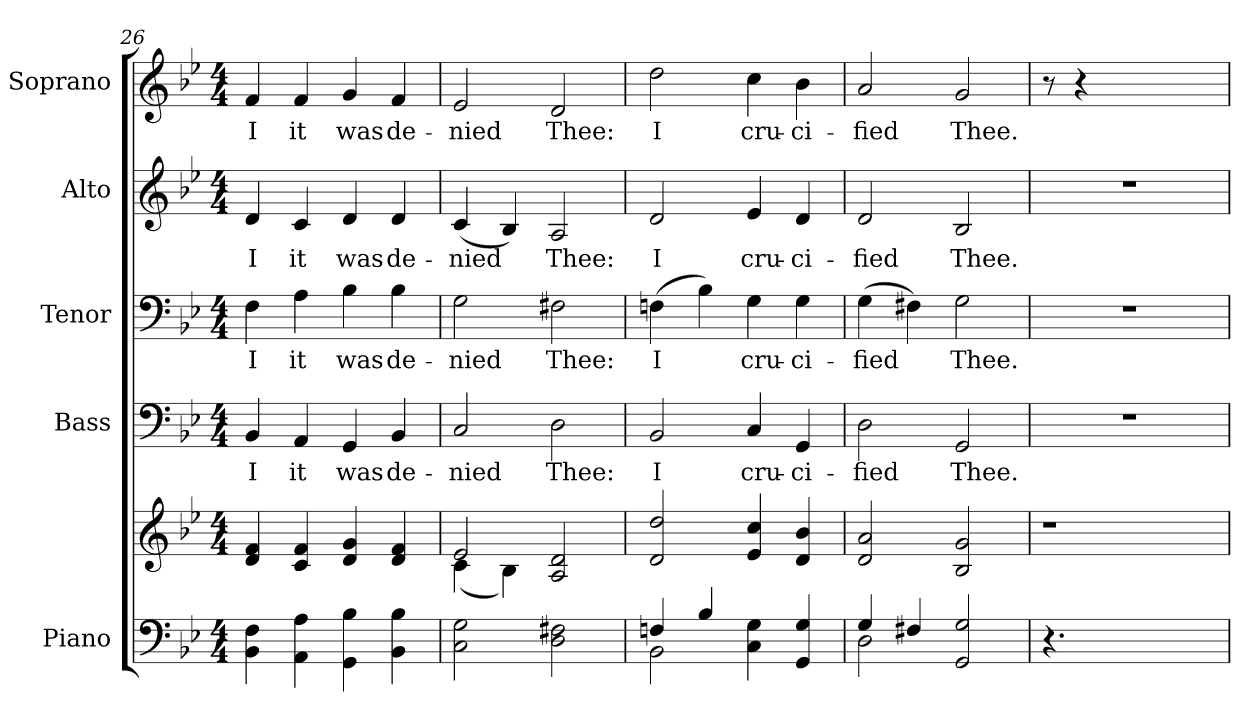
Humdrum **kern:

**kern	**kern	**kern	**text	**kern	**text	**kern	**text	**kern	**text
*part5	*part5	*part4	*part4	*part3	*part3	*part2	*part2	*part1	*part1
*staff6	*staff5	*staff4	*staff4	*staff3	*staff3	*staff2	*staff2	*staff1	*staff1
*I"Piano	*	*I"Bass	*	*I"Tenor	*	*I"Alto	*	*I"Soprano	*
*I'Pno.	*	*I'B.	*	*I'T.	*	*I'A.	*	*I'S.	*
!!LO:PB:g=z
*clefF4	*clefG2	*clefF4	*	*clefF4	*	*clefG2	*	*clefG2	*
*k[b-e-]	*k[b-e-]	*k[b-e-]	*	*k[b-e-]	*	*k[b-e-]	*	*k[b-e-]	*
*B-:	*B-:	*B-:	*	*B-:	*	*B-:	*	*B-:	*
*M4/4	*M4/4	*M4/4	*	*M4/4	*	*M4/4	*	*M4/4	*
=26	=26	=26	=26	=26	=26	=26	=26	=26	=26
!	!	!	!LO:LY:b:color=#000000	!	!	!	!	!	!
!	!	!	!	!	!LO:LY:b:color=#000000	!	!	!	!
!	!	!	!	!	!	!	!LO:LY:b:color=#000000	!	!
!	!	!	!	!	!	!	!	!	!LO:LY:b:color=#000000
4BB-i\ 4Fi	4di/ 4fi	4BB-i/	I	4Fi\	I	4di/	I	4fi/	I
!	!	!	!LO:LY:b:color=#000000	!	!	!	!	!	!
!	!	!	!	!	!LO:LY:b:color=#000000	!	!	!	!
!	!	!	!	!	!	!	!LO:LY:b:color=#000000	!	!
!	!	!	!	!	!	!	!	!	!LO:LY:b:color=#000000
4AAi\ 4Ai	4ci/ 4fi	4AAi/	it	4Ai\	it	4ci/	it	4fi/	it
!	!	!	!LO:LY:b:color=#000000	!	!	!	!	!	!
!	!	!	!	!	!LO:LY:b:color=#000000	!	!	!	!
!	!	!	!	!	!	!	!LO:LY:b:color=#000000	!	!
!	!	!	!	!	!	!	!	!	!LO:LY:b:color=#000000
4GGi\ 4B-i	4di/ 4gi	4GGi/	was	4B-i\	was	4di/	was	4gi/	was
!	!	!	!LO:LY:b:color=#000000	!	!	!	!	!	!
!	!	!	!	!	!LO:LY:b:color=#000000	!	!	!	!
!	!	!	!	!	!	!	!LO:LY:b:color=#000000	!	!
!	!	!	!	!	!	!	!	!	!LO:LY:b:color=#000000
4BB-i\ 4B-i	4di/ 4fi	4BB-i/	de-	4B-i\	de-	4di/	de-	4fi/	de-
=27	=27	=27	=27	=27	=27	=27	=27	=27	=27
*	*^	*	*	*	*	*	*	*	*
!	!	!	!	!LO:LY:b:color=#000000	!	!	!	!	!	!
!	!	!	!	!	!	!LO:LY:b:color=#000000	!	!	!	!
!	!	!	!	!	!	!	!	!LO:LY:b:color=#000000	!	!
!	!	!	!	!	!	!	!	!	!	!LO:LY:b:color=#000000
2Ci\ 2Gi	2e-i/	(4ci\	2Ci/	-nied	2Gi\	-nied	(4ci/	-nied	2e-i/	-nied
.	.	4B-i\)	.	.	.	.	4B-i/)	.	.	.
!	!	!	!	!LO:LY:b:color=#000000	!	!	!	!	!	!
!	!	!	!	!	!	!LO:LY:b:color=#000000	!	!	!	!
!	!	!	!	!	!	!	!	!LO:LY:b:color=#000000	!	!
!	!	!	!	!	!	!	!	!	!	!LO:LY:b:color=#000000
2Di\ 2F#Xi	2Ai/ 2di	2ryy	2Di\	Thee:	2F#Xi\	Thee:	2Ai/	Thee:	2di/	Thee:
*	*v	*v	*	*	*	*	*	*	*	*
!!LO:PB:g=z
=28	=28	=28	=28	=28	=28	=28	=28	=28	=28
*^	*	*	*	*	*	*	*	*	*
*	*	*^	*	*	*	*	*	*	*	*
!	!	!	!	!	!LO:LY:b:color=#000000	!	!	!	!	!	!
*	*	*v	*v	*	*	*	*	*	*	*	*
*	*	*^	*	*	*	*	*	*	*	*
!	!	!	!	!	!	!	!LO:LY:b:color=#000000	!	!	!	!
*	*	*v	*v	*	*	*	*	*	*	*	*
*	*	*^	*	*	*	*	*	*	*	*
!	!	!	!	!	!	!	!	!	!LO:LY:b:color=#000000	!	!
*	*	*v	*v	*	*	*	*	*	*	*	*
*	*	*^	*	*	*	*	*	*	*	*
!	!	!	!	!	!	!	!	!	!	!	!LO:LY:b:color=#000000
*	*	*v	*v	*	*	*	*	*	*	*	*
4Fni/	2BB-i\	2di/ 2ddi	2BB-i/	I	(4Fni\	I	2di/	I	2ddi\	I
4B-i/	.	.	.	.	4B-i\)	.	.	.	.	.
!	!	!	!	!LO:LY:b:color=#000000	!	!	!	!	!	!
!	!	!	!	!	!	!LO:LY:b:color=#000000	!	!	!	!
!	!	!	!	!	!	!	!	!LO:LY:b:color=#000000	!	!
!	!	!	!	!	!	!	!	!	!	!LO:LY:b:color=#000000
4Ci\ 4Gi	2ryy	4e-i/ 4cci	4Ci/	cru-	4Gi\	cru-	4e-i/	cru-	4cci\	cru-
!	!	!	!	!LO:LY:b:color=#000000	!	!	!	!	!	!
!	!	!	!	!	!	!LO:LY:b:color=#000000	!	!	!	!
!	!	!	!	!	!	!	!	!LO:LY:b:color=#000000	!	!
!	!	!	!	!	!	!	!	!	!	!LO:LY:b:color=#000000
4GGi/ 4Gi	.	4di/ 4b-i	4GGi/	-ci-	4Gi\	-ci-	4di/	-ci-	4b-i\	-ci-
=29	=29	=29	=29	=29	=29	=29	=29	=29	=29	=29
!	!	!	!	!LO:LY:b:color=#000000	!	!	!	!	!	!
!	!	!	!	!	!	!LO:LY:b:color=#000000	!	!	!	!
!	!	!	!	!	!	!	!	!LO:LY:b:color=#000000	!	!
!	!	!	!	!	!	!	!	!	!	!LO:LY:b:color=#000000
4Gi/	2Di\	2di/ 2ai	2Di\	-fied	(4Gi\	-fied	2di/	-fied	2ai/	-fied
4F#Xi/	.	.	.	.	4F#Xi\)	.	.	.	.	.
!	!	!	!	!LO:LY:b:color=#000000	!	!	!	!	!	!
!	!	!	!	!	!	!LO:LY:b:color=#000000	!	!	!	!
!	!	!	!	!	!	!	!	!LO:LY:b:color=#000000	!	!
!	!	!	!	!	!	!	!	!	!	!LO:LY:b:color=#000000
2GGi/ 2Gi	2ryy	2B-i/ 2gi	2GGi/	Thee.	2Gi\	Thee.	2B-i/	Thee.	2gi/	Thee.
!!LO:PB:g=z
=30	=30	=30	=30	=30	=30	=30	=30	=30	=30	=30
!LO:N:vis=1	!	!LO:N:vis=1	!LO:N:vis=1	!	!LO:N:vis=1	!	!LO:N:vis=1	!	!	!
*v	*v	*	*	*	*	*	*	*	*	*
4.r	4.r	1r	.	1r	.	1r	.	8r	.
.	.	.	.	.	.	.	.	4r	.
2ryy	2ryy	.	.	.	.	.	.	2ryy	.
8ryy	8ryy	.	.	.	.	.	.	8ryy	.
=	=	=	=	=	=	=	=	=	=
*-	*-	*-	*-	*-	*-	*-	*-	*-	*-
